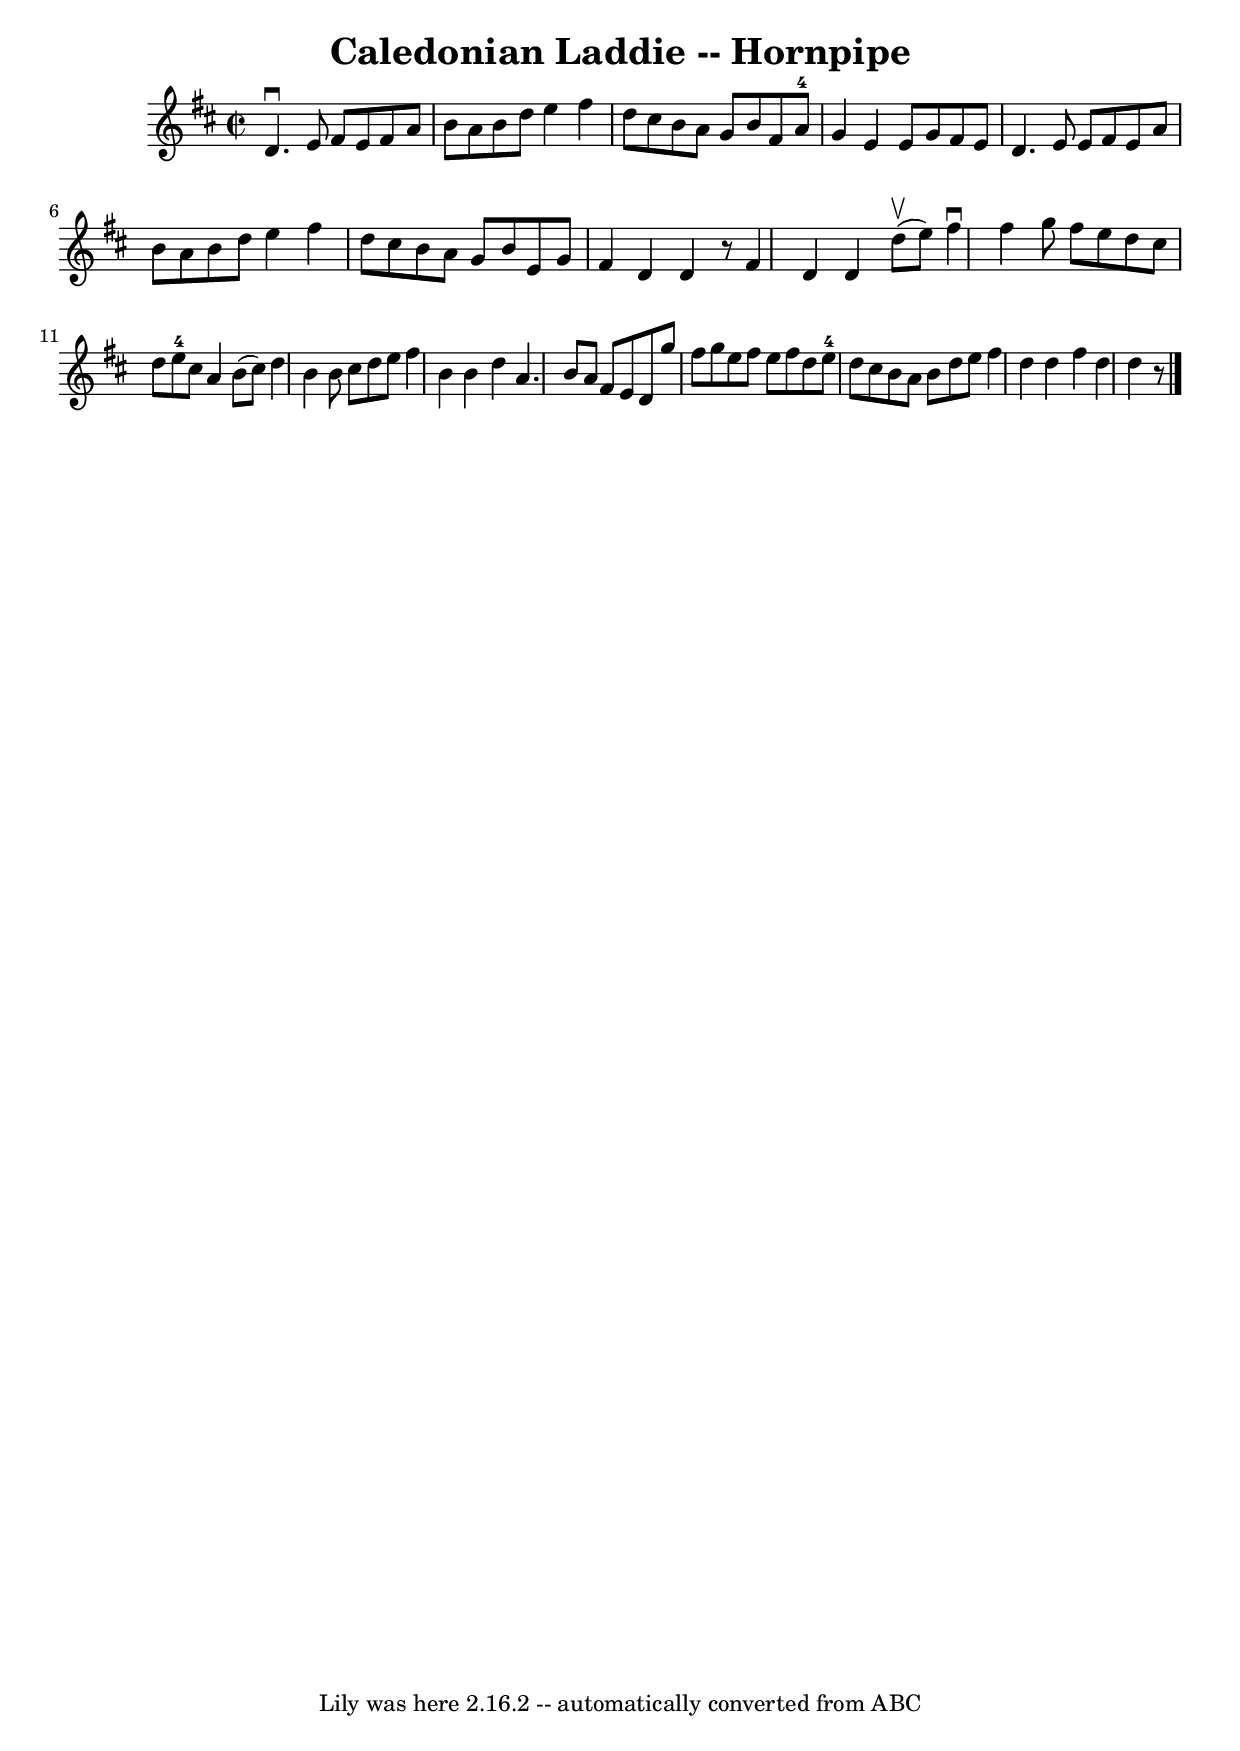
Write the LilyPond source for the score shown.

\version "2.16.2"
\include "Mammoth.ily"
\header {
	%% book = "Cole's 1000 Fiddle Tunes"
	crossRefNumber = "1"
	footnotes = ""
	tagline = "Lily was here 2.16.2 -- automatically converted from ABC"
	title = "Caledonian Laddie -- Hornpipe"
}
voicedefault =  {


\override Staff.TimeSignature #'style = #'C
 \time 2/2 
\key d \major d'4.^\downbow e'8 fis'8 e'8 fis'8 a'8 
 |
 b'8 a'8 b'8 d''8 e''4 fis''4  |
 d''8    
cis''8 b'8 a'8 g'8 b'8 fis'8 a'8-4 |
 g'4 e'4   
 e'8 g'8 fis'8 e'8  |
 d'4. e'8 e'8 fis'8 e'8    
a'8  |
 b'8 a'8 b'8 d''8 e''4 fis''4  |
 d''8    
cis''8 b'8 a'8 g'8 b'8 e'8 g'8  |
 fis'4 d'4    
d'4    r8 \bar ":|" fis'4 d'4 d'4  \bar "|."     \bar "|:" d''8 
(^\upbow e''8) |
 fis''4^\downbow fis''4 g''8 fis''8    
e''8 d''8  |
 cis''8 d''8 e''8-4 cis''8 a'4 b'8 (
cis''8) |
 d''4 b'4 b'8 cis''8 d''8 e''8  |
   
fis''4 b'4 b'4 d''4  |
 a'4. b'8 a'8 fis'8 e'8   
 d'8  |
 g''8 fis''8 g''8 e''8 fis''8 e''8 fis''8    
d''8  |
 e''8-4 d''8 cis''8 b'8 a'8 b'8 d''8    
e''8  |
 fis''4 d''4 d''4  \bar ":|" fis''4 d''4 d''4    
r8 \bar "|."   
}

\score{
    <<

	\context Staff="default"
	{
	    \voicedefault 
	}

    >>
	\layout {
	}
	\midi {}
}
